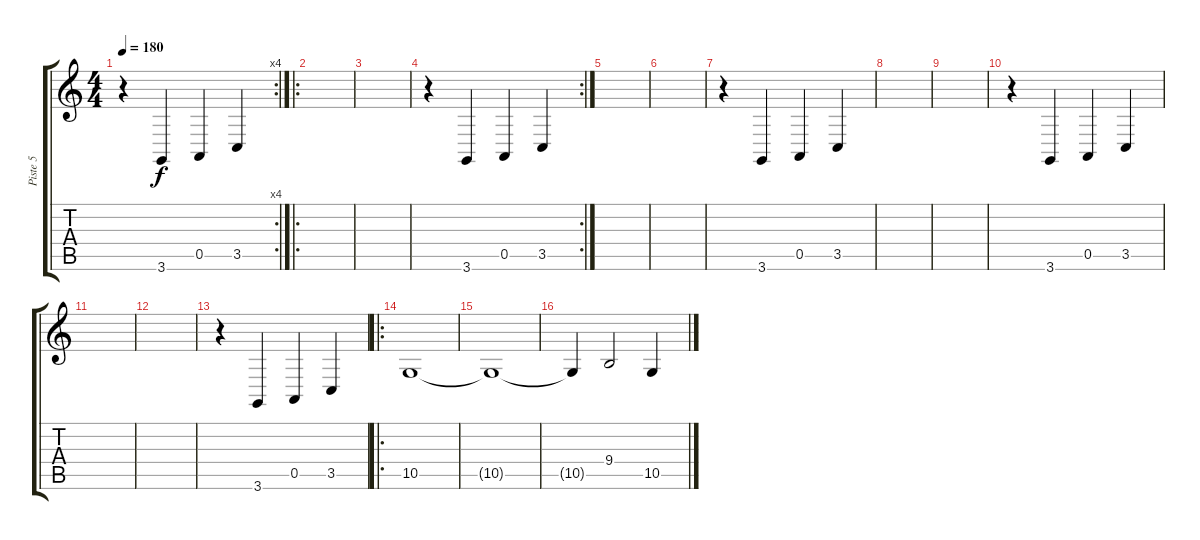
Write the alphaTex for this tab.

\track ("Piste 5" "Piste 5") {instrument choiraahs}
\staff {score tabs}
\tuning (E4 B3 G3 D3 A2 E2) {hide}
\rc 4
\ts (4 4)
\tempo 180
\clef g2
\ks c
r.4{dy f} 3.6.4 0.5.4 3.5.4 |
\ro
|
|
\rc 2
r.4 3.6.4 0.5.4 3.5.4 |
|
|
r.4 3.6.4 0.5.4 3.5.4 |
|
|
r.4 3.6.4 0.5.4 3.5.4 |
|
|
r.4 3.6.4 0.5.4 3.5.4 |
\ro
10.5.1{volume 16} |
10.5{t}.1 |
10.5{t}.4 9.4.2 10.5.4
